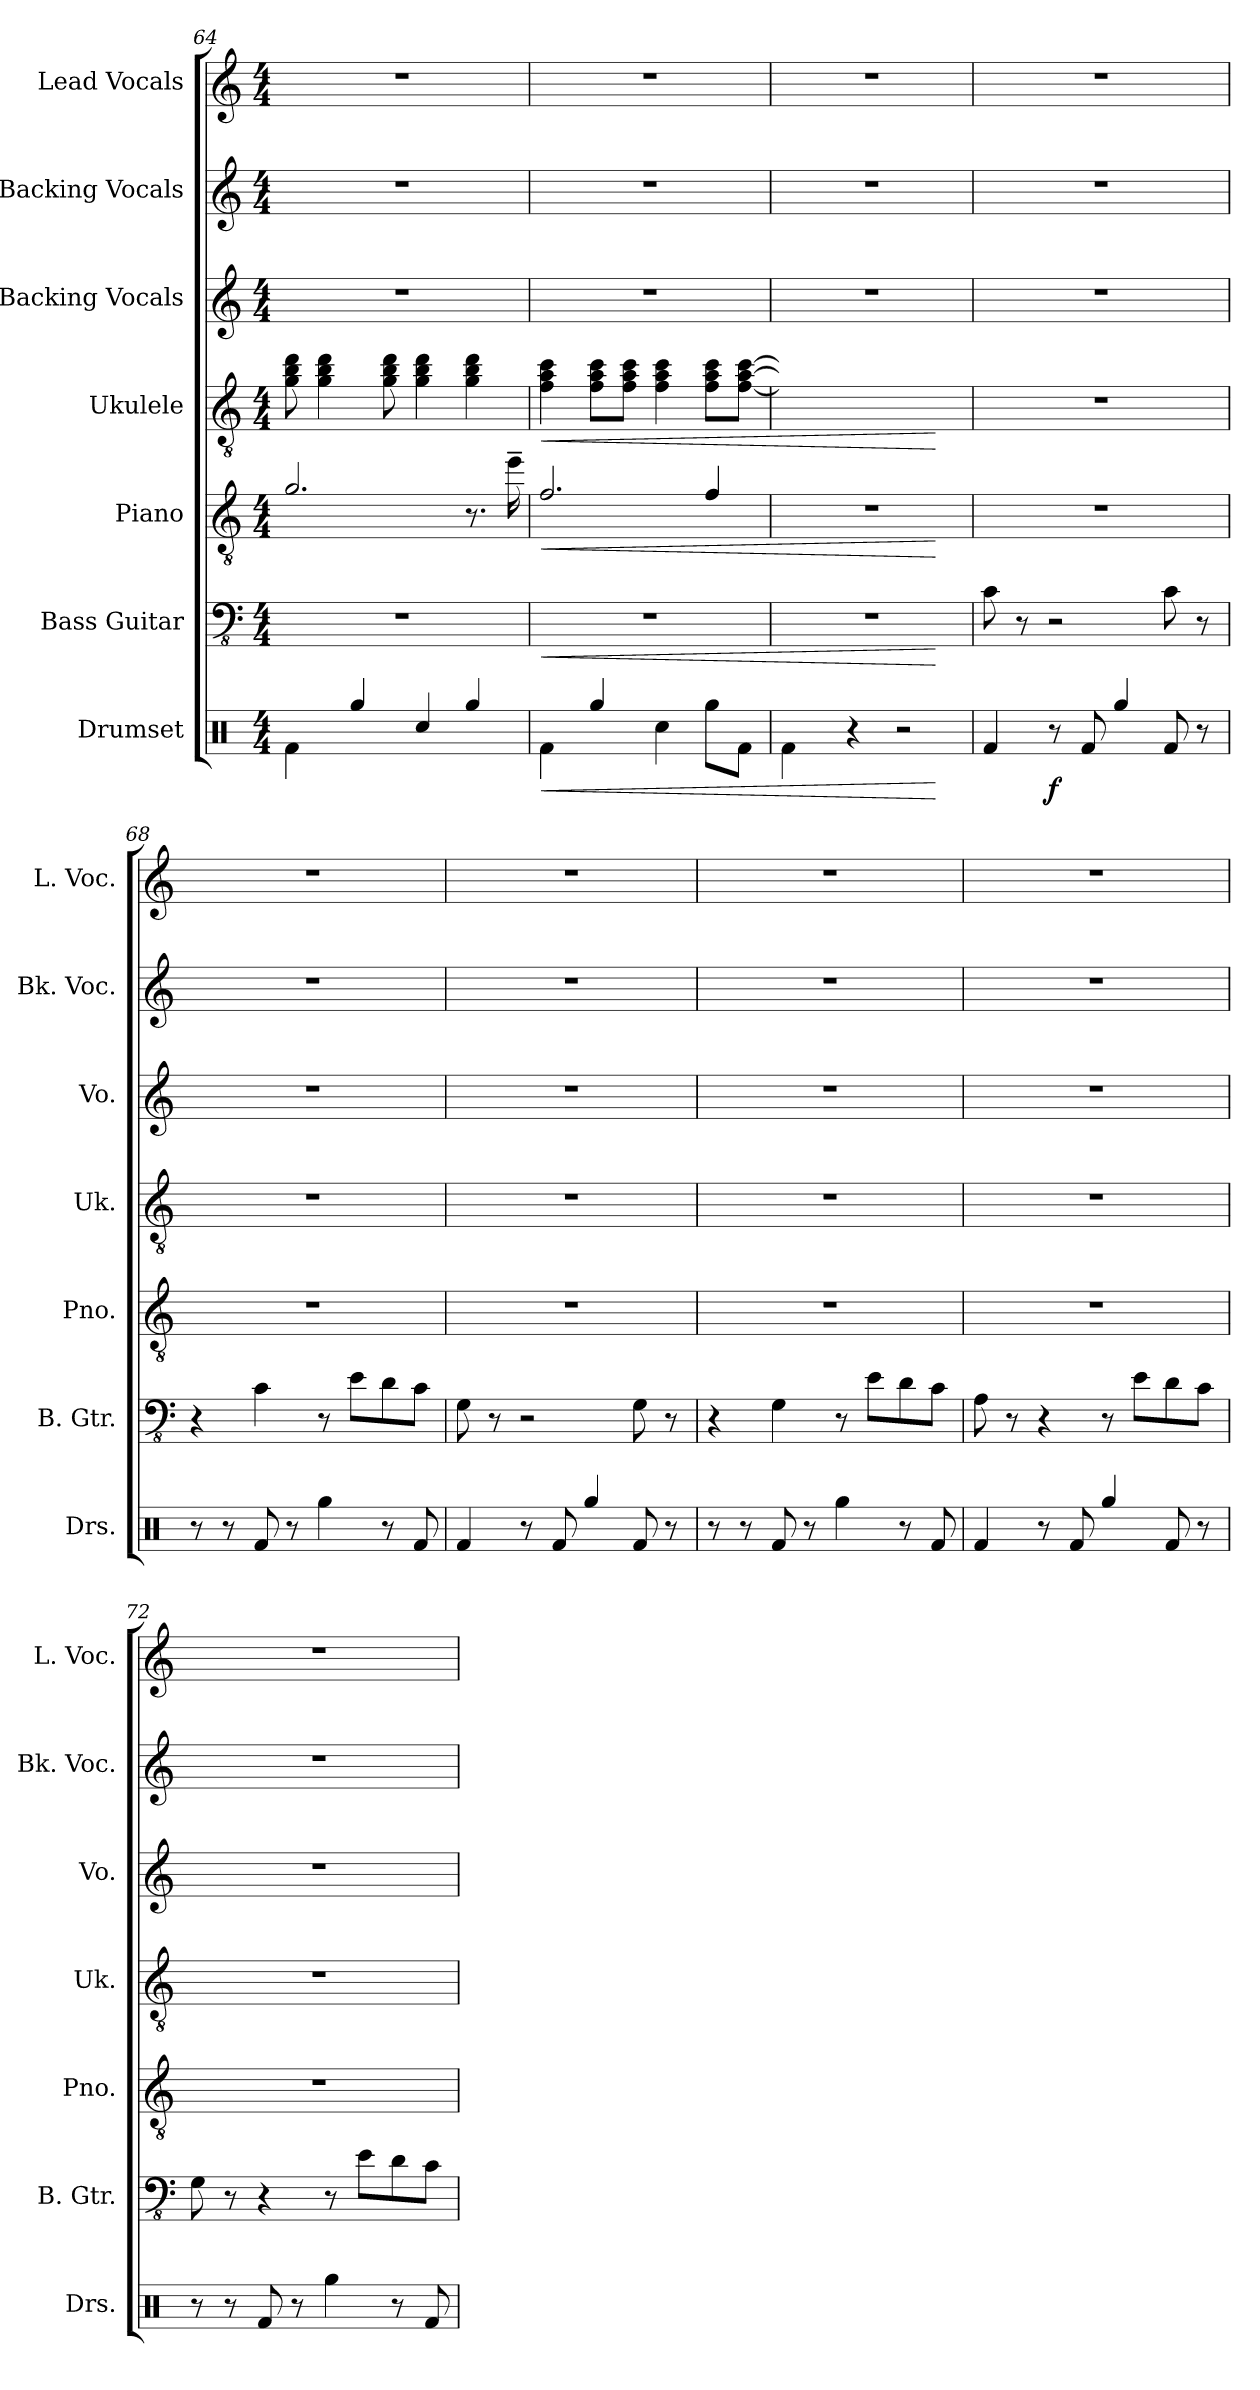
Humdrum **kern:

**kern	**dynam	**kern	**dynam	**kern	**dynam	**kern	**dynam	**kern	**kern	**kern
*part7	*part7	*part6	*part6	*part5	*part5	*part4	*part4	*part3	*part2	*part1
*staff7	*staff7	*staff6	*staff6	*staff5	*staff5	*staff4	*staff4	*staff3	*staff2	*staff1
*I"Drumset	*	*I"Bass Guitar	*	*I"Piano	*	*I"Ukulele	*	*I"Backing Vocals	*I"Backing Vocals	*I"Lead Vocals
*I'Drs.	*	*I'B. Gtr.	*	*I'Pno.	*	*I'Uk.	*	*I'Vo.	*I'Bk. Voc.	*I'L. Voc.
!!LO:PB:g=z
*clefX	*	*clefFv4	*	*clefGv2	*	*clefGv2	*	*clefG2	*clefG2	*clefG2
*k[]	*	*k[]	*	*k[]	*	*k[]	*	*k[]	*k[]	*k[]
*M4/4	*	*M4/4	*	*M4/4	*	*M4/4	*	*M4/4	*M4/4	*M4/4
=64	=64	=64	=64	=64	=64	=64	=64	=64	=64	=64
4Rf\	.	1r	.	2.g/	.	8g\ 8b\ 8dd\	.	1r	1r	1r
.	.	.	.	.	.	4g\ 4b\ 4dd\	.	.	.	.
4Rgg/	.	.	.	.	.	.	.	.	.	.
.	.	.	.	.	.	8g\ 8b\ 8dd\	.	.	.	.
4Rcc/	.	.	.	.	.	4g\ 4b\ 4dd\	.	.	.	.
4Rgg/	.	.	.	8.r	.	4g\ 4b\ 4dd\	.	.	.	.
.	.	.	.	16ee~\	.	.	.	.	.	.
=65	=65	=65	=65	=65	=65	=65	=65	=65	=65	=65
!	!LO:HP:b	!	!LO:HP:b	!	!LO:HP:b	!	!LO:HP:b	!	!	!
4Rf\	<	1r	<	2.f/	<	4f\ 4a\ 4cc\	<	1r	1r	1r
4Rgg/	.	.	.	.	.	8f\ 8a\ 8cc\L	.	.	.	.
.	.	.	.	.	.	8f\ 8a\ 8cc\J	.	.	.	.
4Rcc\	.	.	.	.	.	4f\ 4a\ 4cc\	.	.	.	.
8Rgg\L	.	.	.	4f/	.	8f\ 8a\ 8cc\L	.	.	.	.
8Rf\J	.	.	.	.	.	[8f\ [8a\ [8cc\J	.	.	.	.
=66	=66	=66	=66	=66	=66	=66	=66	=66	=66	=66
4Rf\	.	1r	.	1r	.	8f\yy] 8a\yy] 8cc\yy]	.	1r	1r	1r
.	.	.	.	.	.	8ryy	.	.	.	.
4r	.	.	.	.	.	4ryy	.	.	.	.
2r	.	.	.	.	.	2ryy	.	.	.	.
.	[	.	[	.	[	.	[	.	.	.
=67	=67	=67	=67	=67	=67	=67	=67	=67	=67	=67
4Rf/	.	8C\	.	1r	.	1r	.	1r	1r	1r
.	.	8r	.	.	.	.	.	.	.	.
!	!LO:DY:b	!	!	!	!	!	!	!	!	!
8r	f	2r	.	.	.	.	.	.	.	.
8Rf/	.	.	.	.	.	.	.	.	.	.
4Rgg/	.	.	.	.	.	.	.	.	.	.
8Rf/	.	8C\	.	.	.	.	.	.	.	.
8r	.	8r	.	.	.	.	.	.	.	.
=68	=68	=68	=68	=68	=68	=68	=68	=68	=68	=68
8r	.	4r	.	1r	.	1r	.	1r	1r	1r
8r	.	.	.	.	.	.	.	.	.	.
8Rf/	.	4C\	.	.	.	.	.	.	.	.
8r	.	.	.	.	.	.	.	.	.	.
4Rgg\	.	8r	.	.	.	.	.	.	.	.
.	.	8E\L	.	.	.	.	.	.	.	.
8r	.	8D\	.	.	.	.	.	.	.	.
8Rf/	.	8C\J	.	.	.	.	.	.	.	.
!!LO:PB:g=z
=69	=69	=69	=69	=69	=69	=69	=69	=69	=69	=69
4Rf/	.	8GG\	.	1r	.	1r	.	1r	1r	1r
.	.	8r	.	.	.	.	.	.	.	.
8r	.	2r	.	.	.	.	.	.	.	.
8Rf/	.	.	.	.	.	.	.	.	.	.
4Rgg/	.	.	.	.	.	.	.	.	.	.
8Rf/	.	8GG\	.	.	.	.	.	.	.	.
8r	.	8r	.	.	.	.	.	.	.	.
=70	=70	=70	=70	=70	=70	=70	=70	=70	=70	=70
8r	.	4r	.	1r	.	1r	.	1r	1r	1r
8r	.	.	.	.	.	.	.	.	.	.
8Rf/	.	4GG\	.	.	.	.	.	.	.	.
8r	.	.	.	.	.	.	.	.	.	.
4Rgg\	.	8r	.	.	.	.	.	.	.	.
.	.	8E\L	.	.	.	.	.	.	.	.
8r	.	8D\	.	.	.	.	.	.	.	.
8Rf/	.	8C\J	.	.	.	.	.	.	.	.
=71	=71	=71	=71	=71	=71	=71	=71	=71	=71	=71
4Rf/	.	8AA\	.	1r	.	1r	.	1r	1r	1r
.	.	8r	.	.	.	.	.	.	.	.
8r	.	4r	.	.	.	.	.	.	.	.
8Rf/	.	.	.	.	.	.	.	.	.	.
4Rgg/	.	8r	.	.	.	.	.	.	.	.
.	.	8E\L	.	.	.	.	.	.	.	.
8Rf/	.	8D\	.	.	.	.	.	.	.	.
8r	.	8C\J	.	.	.	.	.	.	.	.
=72	=72	=72	=72	=72	=72	=72	=72	=72	=72	=72
8r	.	8GG\	.	1r	.	1r	.	1r	1r	1r
8r	.	8r	.	.	.	.	.	.	.	.
8Rf/	.	4r	.	.	.	.	.	.	.	.
8r	.	.	.	.	.	.	.	.	.	.
4Rgg\	.	8r	.	.	.	.	.	.	.	.
.	.	8E\L	.	.	.	.	.	.	.	.
8r	.	8D\	.	.	.	.	.	.	.	.
8Rf/	.	8C\J	.	.	.	.	.	.	.	.
=	=	=	=	=	=	=	=	=	=	=
*-	*-	*-	*-	*-	*-	*-	*-	*-	*-	*-
